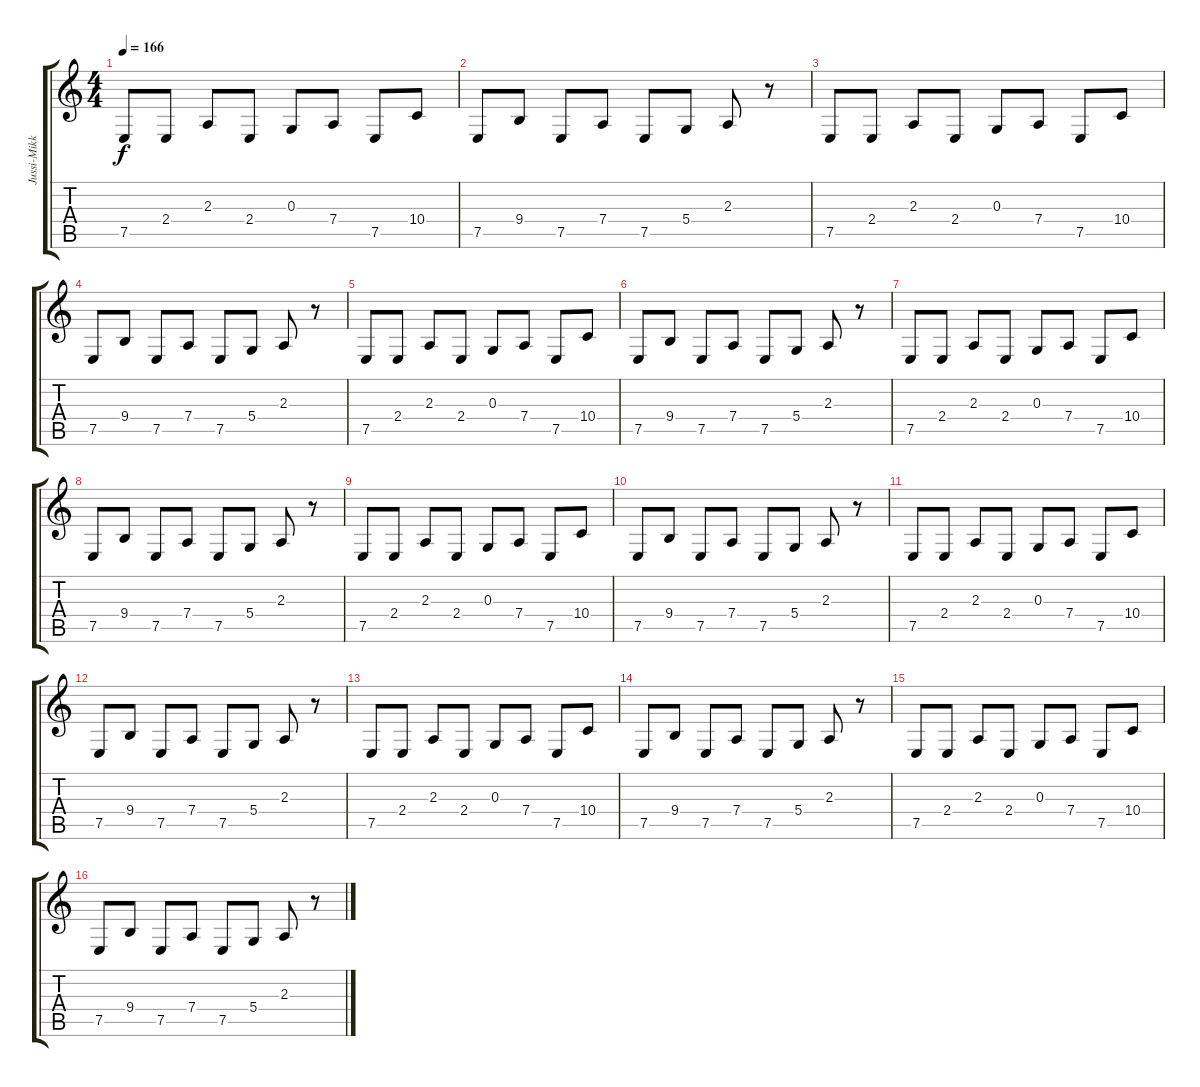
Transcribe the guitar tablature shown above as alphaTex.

\track ("Jussi-Mikko Salminen" "Jussi-Mikk") {instrument rockorgan}
\staff {score tabs}
\tuning (E4 B3 G3 D3 A2 E2) {hide}
\ts (4 4)
\tempo 166
\clef g2
\ks c
7.5.8{dy f} 2.4.8 2.3.8 2.4.8 0.3.8 7.4.8 7.5.8 10.4.8 |
7.5.8 9.4.8 7.5.8 7.4.8 7.5.8 5.4.8 2.3.8 r.8 |
7.5.8 2.4.8 2.3.8 2.4.8 0.3.8 7.4.8 7.5.8 10.4.8 |
7.5.8 9.4.8 7.5.8 7.4.8 7.5.8 5.4.8 2.3.8 r.8 |
7.5.8 2.4.8 2.3.8 2.4.8 0.3.8 7.4.8 7.5.8 10.4.8 |
7.5.8 9.4.8 7.5.8 7.4.8 7.5.8 5.4.8 2.3.8 r.8 |
7.5.8 2.4.8 2.3.8 2.4.8 0.3.8 7.4.8 7.5.8 10.4.8 |
7.5.8 9.4.8 7.5.8 7.4.8 7.5.8 5.4.8 2.3.8 r.8 |
7.5.8 2.4.8 2.3.8 2.4.8 0.3.8 7.4.8 7.5.8 10.4.8 |
7.5.8 9.4.8 7.5.8 7.4.8 7.5.8 5.4.8 2.3.8 r.8 |
7.5.8 2.4.8 2.3.8 2.4.8 0.3.8 7.4.8 7.5.8 10.4.8 |
7.5.8 9.4.8 7.5.8 7.4.8 7.5.8 5.4.8 2.3.8 r.8 |
7.5.8 2.4.8 2.3.8 2.4.8 0.3.8 7.4.8 7.5.8 10.4.8 |
7.5.8 9.4.8 7.5.8 7.4.8 7.5.8 5.4.8 2.3.8 r.8 |
7.5.8 2.4.8 2.3.8 2.4.8 0.3.8 7.4.8 7.5.8 10.4.8 |
7.5.8 9.4.8 7.5.8 7.4.8 7.5.8 5.4.8 2.3.8 r.8
